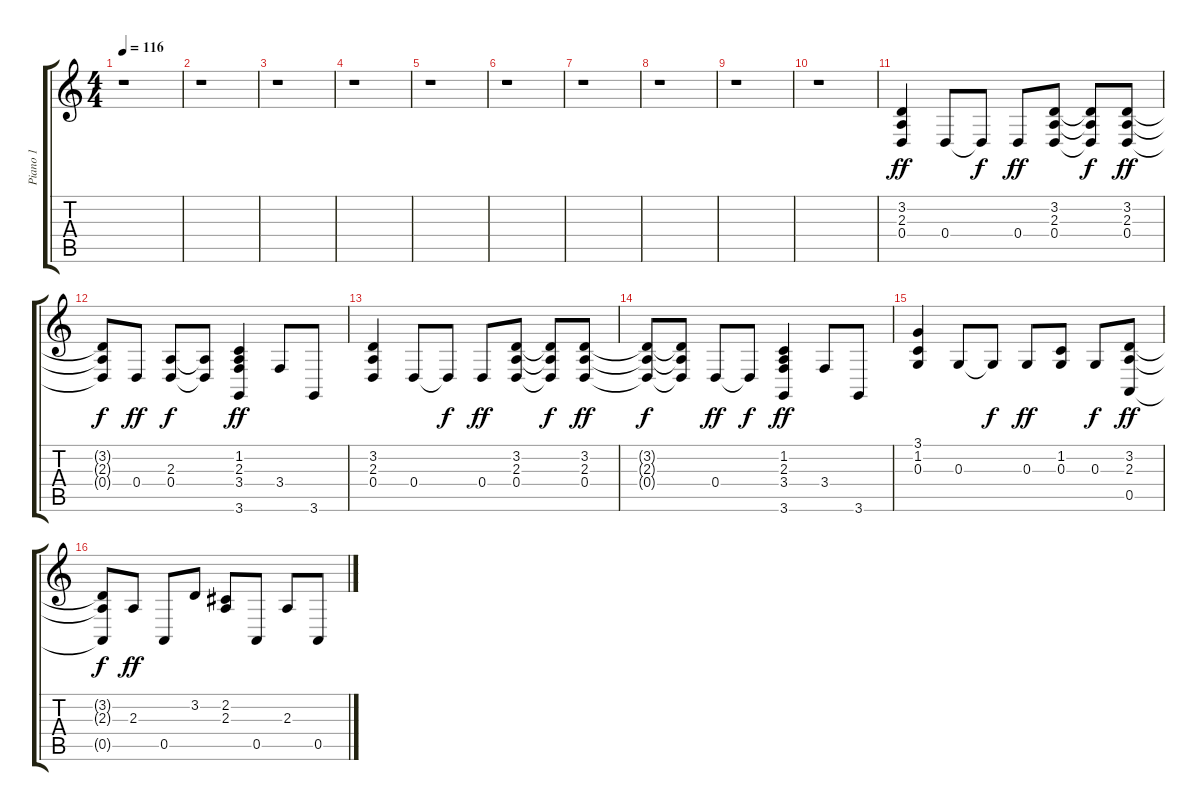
\track ("Piano 1" "Piano 1") {instrument brightacousticpiano}
\staff {score tabs}
\tuning (E4 B3 G3 D3 A2 E2) {hide}
\ts (4 4)
\tempo 116
\clef g2
\ks c
r.1{dy ff} |
r.1 |
r.1 |
r.1 |
r.1 |
r.1 |
r.1 |
r.1 |
r.1 |
r.1 |
(3.2 2.3 0.4).4 0.4.8 0.4{t}.8{dy f} 0.4.8{dy ff} (3.2 2.3 0.4).8 (3.2{t} 2.3{t} 0.4{t}).8{dy f} (3.2 2.3 0.4).8{dy ff} |
(3.2{t} 2.3{t} 0.4{t}).8{dy f} 0.4.8{dy ff} (2.3 0.4).8{dy f} (2.3{t} 0.4{t}).8 (1.2 2.3 3.4 3.6).4{dy ff} 3.4.8 3.6.8 |
(3.2 2.3 0.4).4 0.4.8 0.4{t}.8{dy f} 0.4.8{dy ff} (3.2 2.3 0.4).8 (3.2{t} 2.3{t} 0.4{t}).8{dy f} (3.2 2.3 0.4).8{dy ff} |
(3.2{t} 2.3{t} 0.4{t}).8{dy f} (3.2{t} 2.3{t} 0.4{t}).8 0.4.8{dy ff} 0.4{t}.8{dy f} (1.2 2.3 3.4 3.6).4{dy ff} 3.4.8 3.6.8 |
(3.1 1.2 0.3).4 0.3.8 0.3{t}.8{dy f} 0.3.8{dy ff} (1.2 0.3).8 0.3.8{dy f} (3.2 2.3 0.5).8{dy ff} |
(3.2{t} 2.3{t} 0.5{t}).8{dy f} 2.3.8{dy ff} 0.5.8 3.2.8 (2.2 2.3).8 0.5.8 2.3.8 0.5.8
